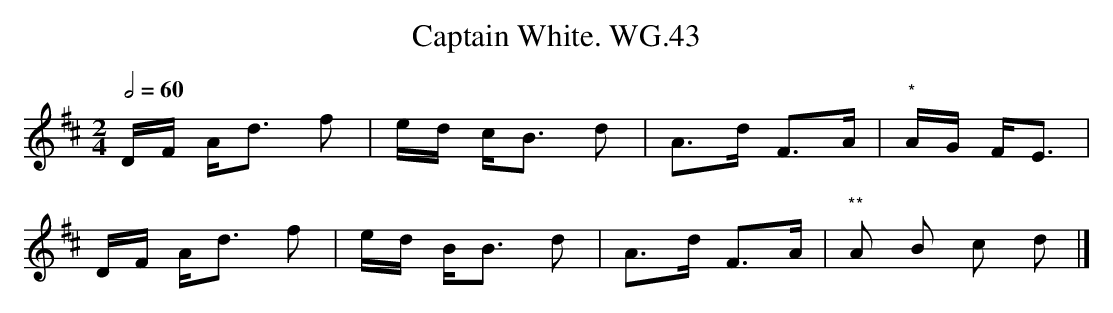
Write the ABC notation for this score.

X:1
T:Captain White. WG.43
M:2/4
L:1/8
Q:2/4=60
K:D
D/F/ A<d f|e/d/ c<B d|A>d F>A|"*"A/G/ F<E|
D/F/ A<d f|e/d/ B<B d|A>d F>A|"**" A B c d|]
